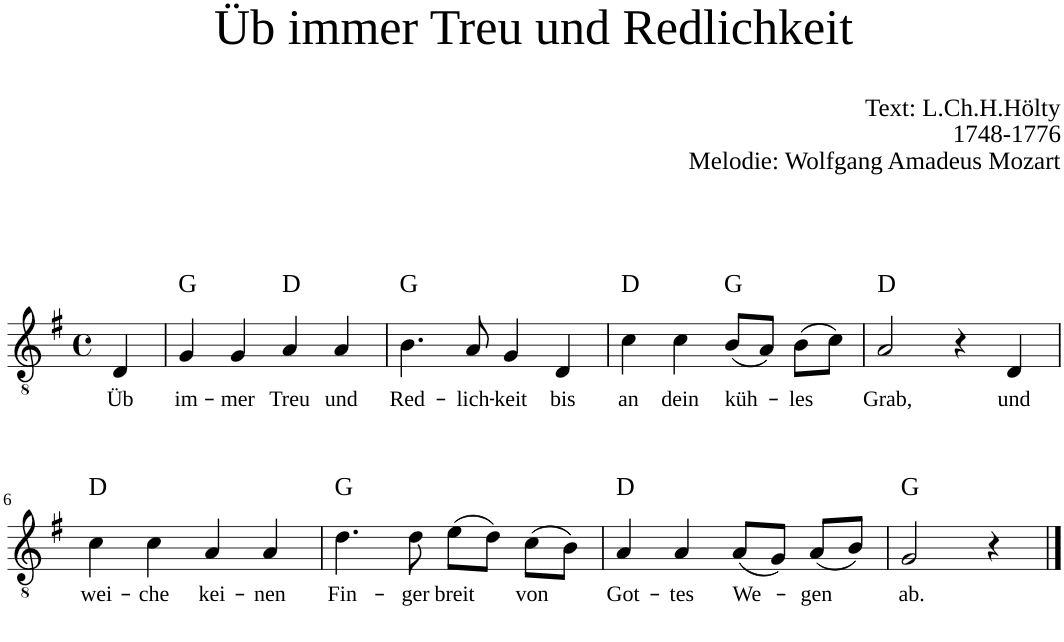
**kern	**text	**harte
*part1	*part1	*part1
*staff1	*staff1	*
*clefGv2	*	*
*k[f#]	*	*
*G:	*	*
*M4/4	*	*
*met(c)	*	*
=1	=1	=1
!	!LO:LY:b	!
4D/	Üb	.
=2	=2	=2
!	!LO:LY:b	!
4G/	im-	G:maj
!	!LO:LY:b	!
4G/	-mer	.
!	!LO:LY:b	!
4A/	Treu	D:maj
!	!LO:LY:b	!
4A/	und	.
=3	=3	=3
!	!LO:LY:b	!
4.B\	Red-	G:maj
!	!LO:LY:b	!
8A/	-lich-	.
!	!LO:LY:b	!
4G/	-keit	.
!	!LO:LY:b	!
4D/	bis	.
=4	=4	=4
!	!LO:LY:b	!
4c\	an	D:maj
!	!LO:LY:b	!
4c\	dein	.
!	!LO:LY:b	!
(8B/L	küh-	G:maj
8A/J)	.	.
!	!LO:LY:b	!
(8B\L	-les	.
8c\J)	.	.
=5	=5	=5
!	!LO:LY:b	!
2A/	Grab,	D:maj
4r	.	.
!	!LO:LY:b	!
4D/	und	.
!!LO:LB:g=z
=6	=6	=6
!	!LO:LY:b	!
4c\	wei-	D:maj
!	!LO:LY:b	!
4c\	-che	.
!	!LO:LY:b	!
4A/	kei-	.
!	!LO:LY:b	!
4A/	-nen	.
=7	=7	=7
!	!LO:LY:b	!
4.d\	Fin-	G:maj
!	!LO:LY:b	!
8d\	-ger	.
!	!LO:LY:b	!
(8e\L	breit	.
8d\J)	.	.
!	!LO:LY:b	!
(8c\L	von	.
8B\J)	.	.
=8	=8	=8
!	!LO:LY:b	!
4A/	Got-	D:maj
!	!LO:LY:b	!
4A/	-tes	.
!	!LO:LY:b	!
(8A/L	We-	.
8G/J)	.	.
!	!LO:LY:b	!
(8A/L	-gen	.
8B/J)	.	.
=9	=9	=9
!	!LO:LY:b	!
2G/	ab.	G:maj
4r	.	.
==	==	==
*-	*-	*-
